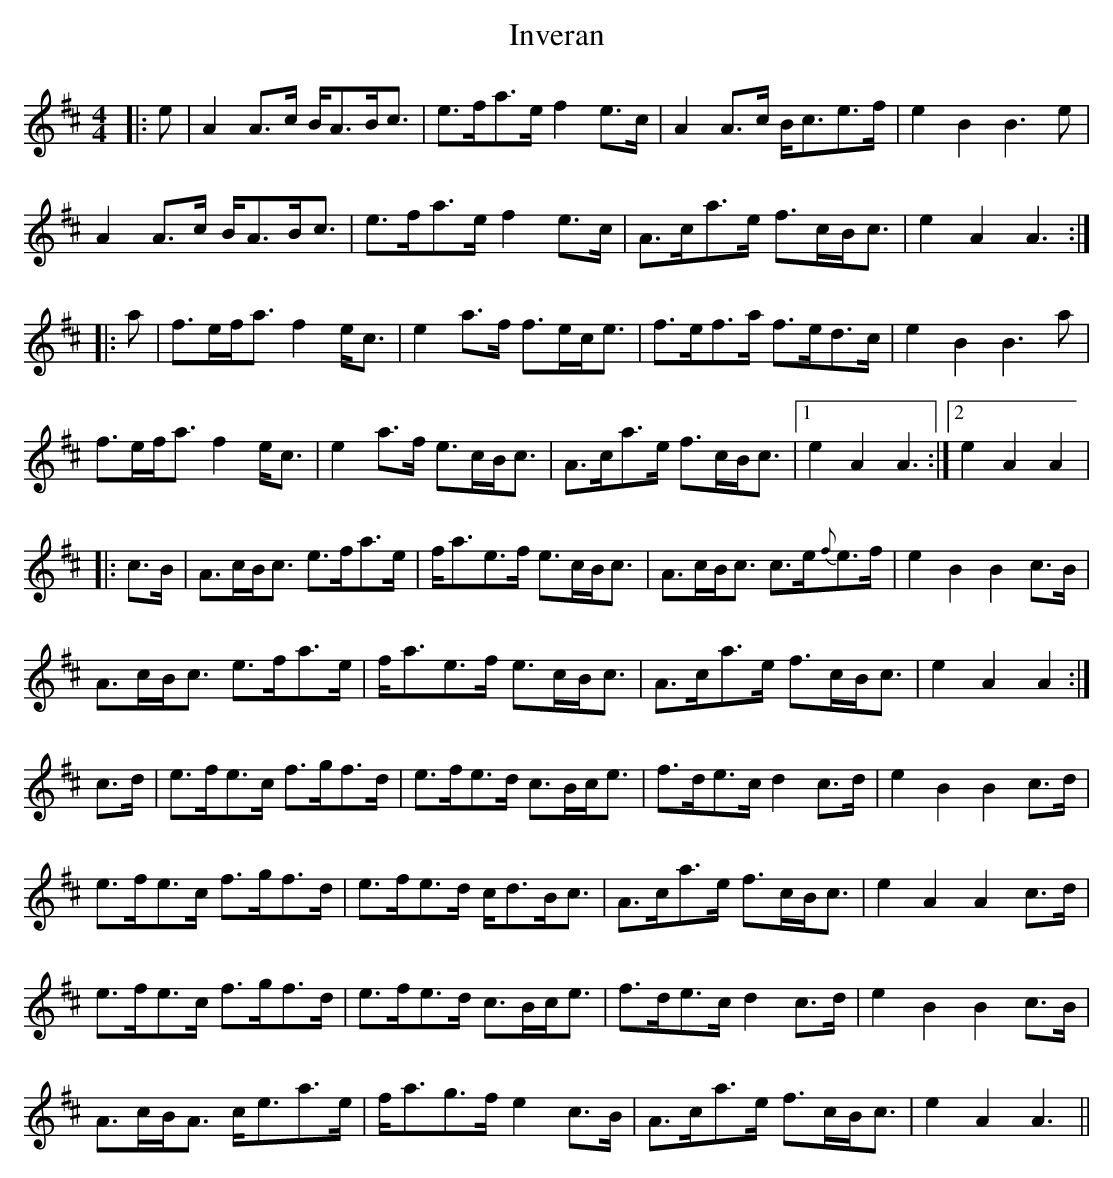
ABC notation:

X:1
T: Inveran
M: 4/4
L: 1/8
K: Amix
|:e|A2A>c B<AB<c|e>fa>e f2e>c|A2A>c B<ce>f|e2B2 B3e|
A2A>c B<AB<c|e>fa>e f2e>c|A>ca>e f>cB<c|e2A2 A3:|
|:a|f>ef<a f2e<c|e2a>f f>ec<e|f>ef>a f>ed>c|e2B2 B3a|
f>ef<a f2e<c|e2a>f e>cB<c|A>ca>e f>cB<c|1 e2A2 A3:|2 e2A2 A2|
|:c>B|A>cB<c e>fa>e|f<ae>f e>cB<c|A>cB<c c>e{f}e>f|e2B2 B2c>B|
A>cB<c e>fa>e|f<ae>f e>cB<c|A>ca>e f>cB<c|e2A2 A2:|
c>d|e>fe>c f>gf>d|e>fe>d c>Bc<e|f>de>c d2c>d|e2B2 B2c>d|
e>fe>c f>gf>d|e>fe>d c<dB<c|A>ca>e f>cB<c|e2A2 A2c>d|
e>fe>c f>gf>d|e>fe>d c>Bc<e|f>de>c d2c>d|e2B2 B2c>B|
A>cB<A c<ea>e|f<ag>f e2c>B|A>ca>e f>cB<c|e2A2 A3||
